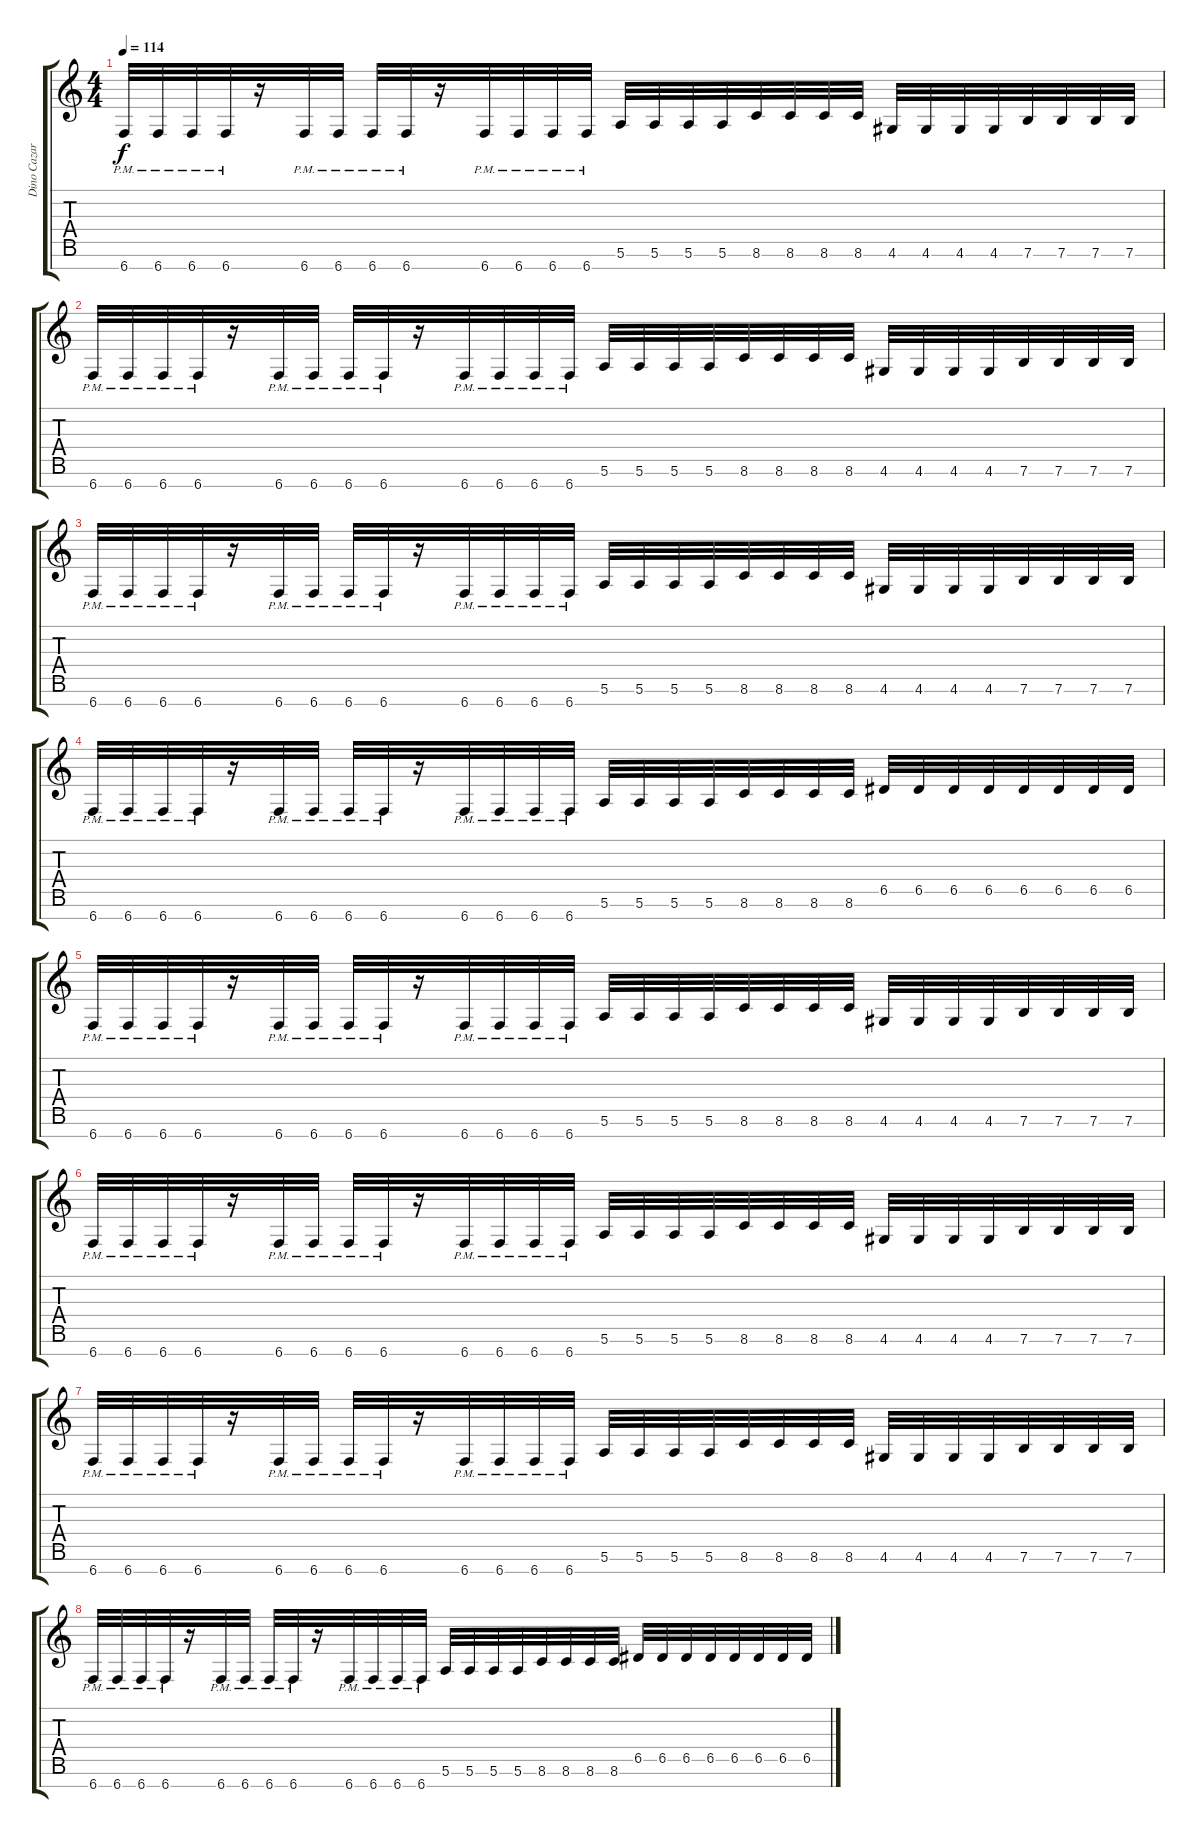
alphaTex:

\track ("Dino Cazares" "Dino Cazar") {instrument overdrivenguitar}
\staff {score tabs}
\tuning (E4 B3 G3 D3 A2 E2 B1) {hide}
\ts (4 4)
\tempo 114
\clef g2
\ks c
6.7{pm}.32{dy f} 6.7{pm}.32 6.7{pm}.32 6.7{pm}.32 r.16 6.7{pm}.32 6.7{pm}.32 6.7{pm}.32 6.7{pm}.32 r.16 6.7{pm}.32 6.7{pm}.32 6.7{pm}.32 6.7{pm}.32 5.6.32 5.6.32 5.6.32 5.6.32 8.6.32 8.6.32 8.6.32 8.6.32 4.6.32 4.6.32 4.6.32 4.6.32 7.6.32 7.6.32 7.6.32 7.6.32 |
6.7{pm}.32 6.7{pm}.32 6.7{pm}.32 6.7{pm}.32 r.16 6.7{pm}.32 6.7{pm}.32 6.7{pm}.32 6.7{pm}.32 r.16 6.7{pm}.32 6.7{pm}.32 6.7{pm}.32 6.7{pm}.32 5.6.32 5.6.32 5.6.32 5.6.32 8.6.32 8.6.32 8.6.32 8.6.32 4.6.32 4.6.32 4.6.32 4.6.32 7.6.32 7.6.32 7.6.32 7.6.32 |
6.7{pm}.32 6.7{pm}.32 6.7{pm}.32 6.7{pm}.32 r.16 6.7{pm}.32 6.7{pm}.32 6.7{pm}.32 6.7{pm}.32 r.16 6.7{pm}.32 6.7{pm}.32 6.7{pm}.32 6.7{pm}.32 5.6.32 5.6.32 5.6.32 5.6.32 8.6.32 8.6.32 8.6.32 8.6.32 4.6.32 4.6.32 4.6.32 4.6.32 7.6.32 7.6.32 7.6.32 7.6.32 |
6.7{pm}.32 6.7{pm}.32 6.7{pm}.32 6.7{pm}.32 r.16 6.7{pm}.32 6.7{pm}.32 6.7{pm}.32 6.7{pm}.32 r.16 6.7{pm}.32 6.7{pm}.32 6.7{pm}.32 6.7{pm}.32 5.6.32 5.6.32 5.6.32 5.6.32 8.6.32 8.6.32 8.6.32 8.6.32 6.5.32 6.5.32 6.5.32 6.5.32 6.5.32 6.5.32 6.5.32 6.5.32 |
6.7{pm}.32 6.7{pm}.32 6.7{pm}.32 6.7{pm}.32 r.16 6.7{pm}.32 6.7{pm}.32 6.7{pm}.32 6.7{pm}.32 r.16 6.7{pm}.32 6.7{pm}.32 6.7{pm}.32 6.7{pm}.32 5.6.32 5.6.32 5.6.32 5.6.32 8.6.32 8.6.32 8.6.32 8.6.32 4.6.32 4.6.32 4.6.32 4.6.32 7.6.32 7.6.32 7.6.32 7.6.32 |
6.7{pm}.32 6.7{pm}.32 6.7{pm}.32 6.7{pm}.32 r.16 6.7{pm}.32 6.7{pm}.32 6.7{pm}.32 6.7{pm}.32 r.16 6.7{pm}.32 6.7{pm}.32 6.7{pm}.32 6.7{pm}.32 5.6.32 5.6.32 5.6.32 5.6.32 8.6.32 8.6.32 8.6.32 8.6.32 4.6.32 4.6.32 4.6.32 4.6.32 7.6.32 7.6.32 7.6.32 7.6.32 |
6.7{pm}.32 6.7{pm}.32 6.7{pm}.32 6.7{pm}.32 r.16 6.7{pm}.32 6.7{pm}.32 6.7{pm}.32 6.7{pm}.32 r.16 6.7{pm}.32 6.7{pm}.32 6.7{pm}.32 6.7{pm}.32 5.6.32 5.6.32 5.6.32 5.6.32 8.6.32 8.6.32 8.6.32 8.6.32 4.6.32 4.6.32 4.6.32 4.6.32 7.6.32 7.6.32 7.6.32 7.6.32 |
6.7{pm}.32 6.7{pm}.32 6.7{pm}.32 6.7{pm}.32 r.16 6.7{pm}.32 6.7{pm}.32 6.7{pm}.32 6.7{pm}.32 r.16 6.7{pm}.32 6.7{pm}.32 6.7{pm}.32 6.7{pm}.32 5.6.32 5.6.32 5.6.32 5.6.32 8.6.32 8.6.32 8.6.32 8.6.32 6.5.32 6.5.32 6.5.32 6.5.32 6.5.32 6.5.32 6.5.32 6.5.32
